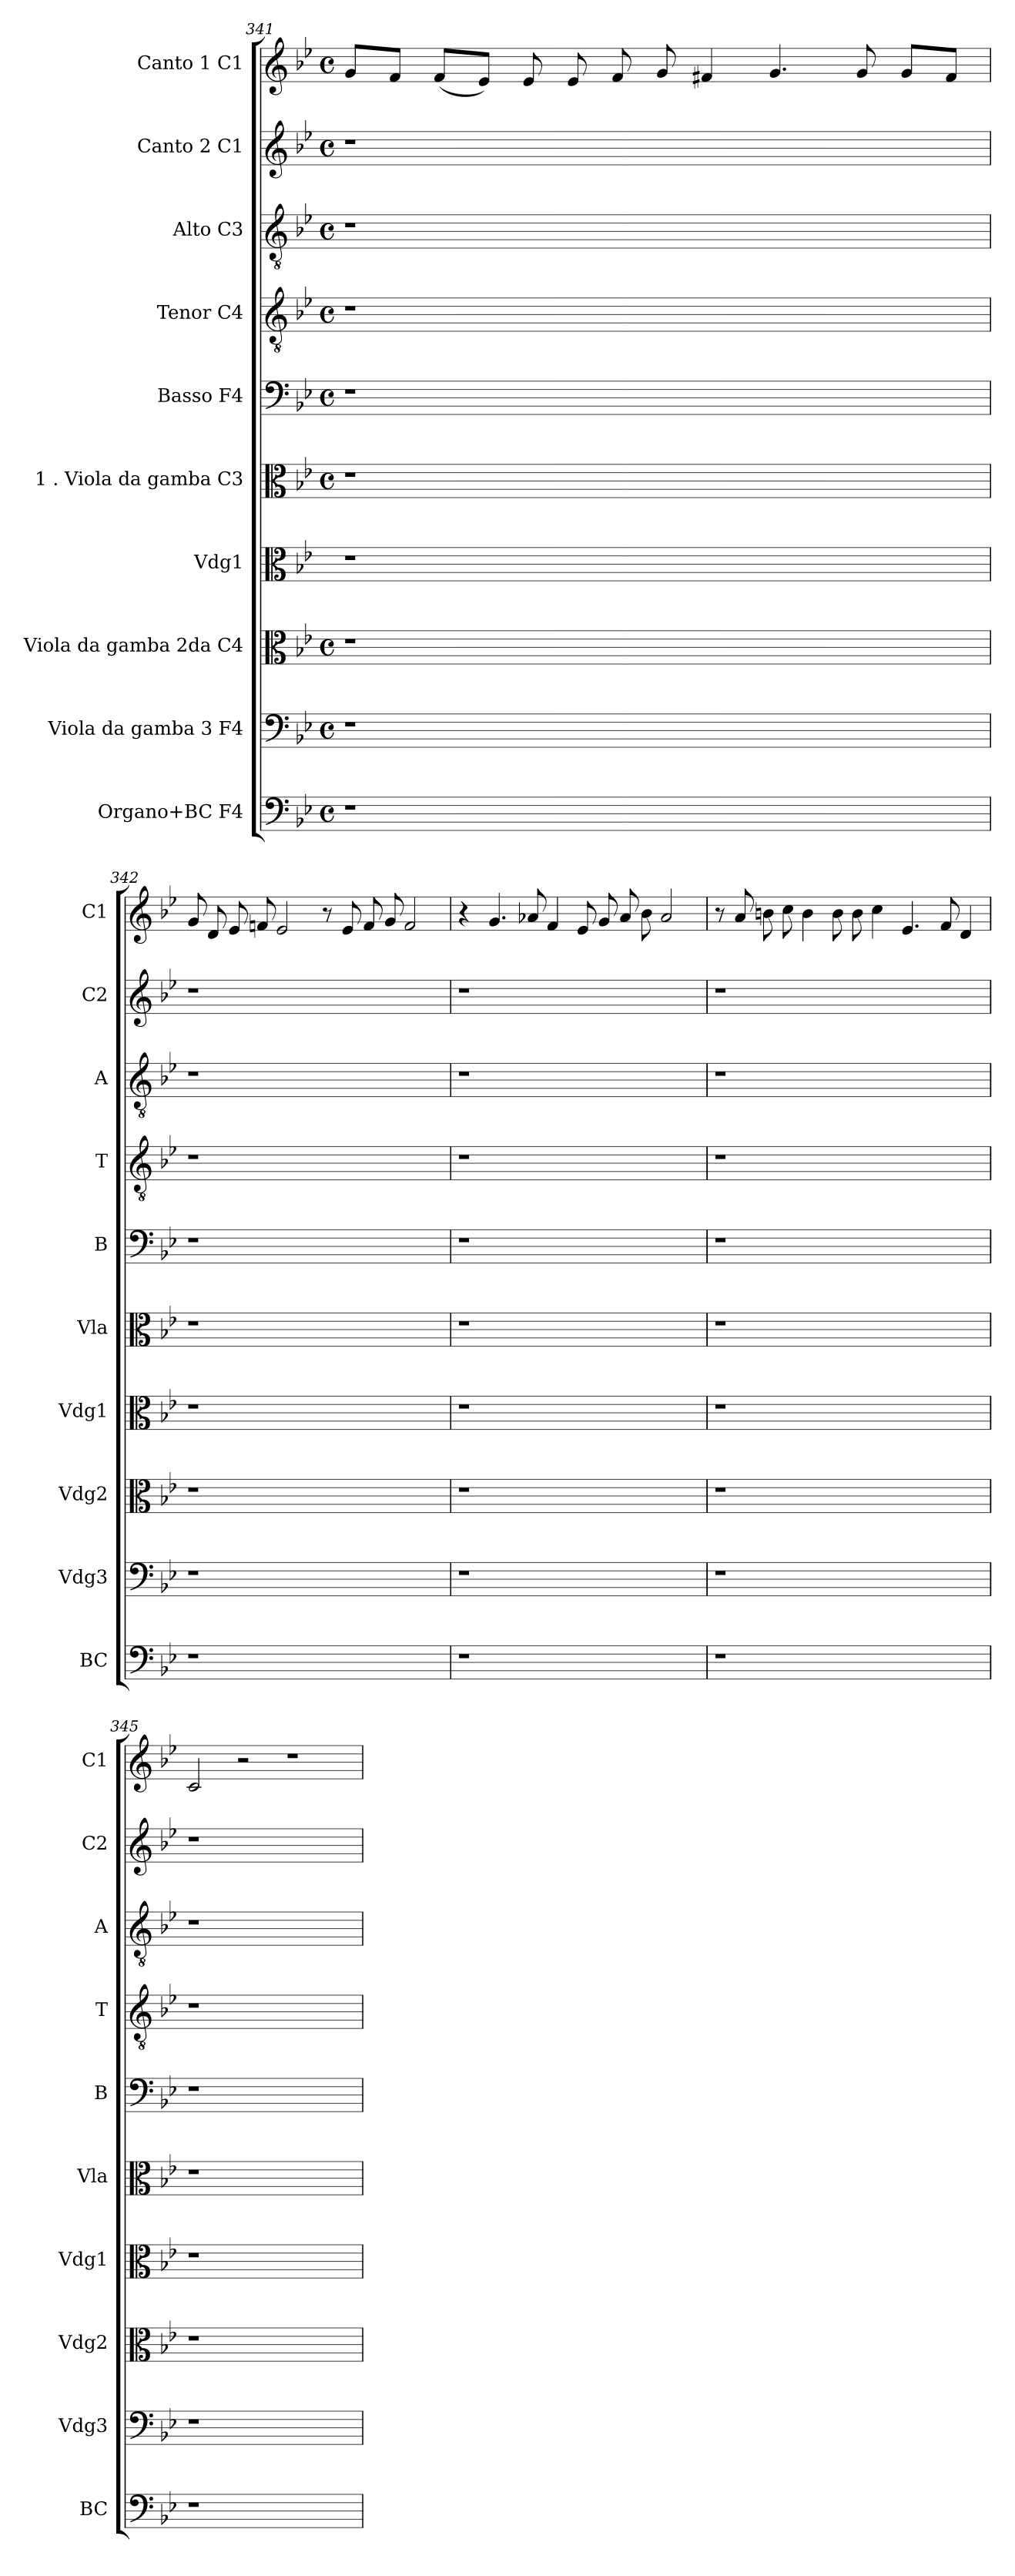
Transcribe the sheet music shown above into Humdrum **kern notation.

**kern	**kern	**kern	**kern	**kern	**kern	**kern	**kern	**kern	**kern
*part10	*part9	*part8	*part7	*part6	*part5	*part4	*part3	*part2	*part1
*staff10	*staff9	*staff8	*staff7	*staff6	*staff5	*staff4	*staff3	*staff2	*staff1
*I"Organo+BC F4	*I"Viola da gamba 3 F4	*I"Viola da gamba 2da C4	*I"Vdg1	*I"1 . Viola da gamba C3	*I"Basso F4	*I"Tenor C4	*I"Alto C3	*I"Canto 2 C1	*I"Canto 1 C1
*I'BC	*I'Vdg3	*I'Vdg2	*I'Vdg1	*I'Vla	*I'B	*I'T	*I'A	*I'C2	*I'C1
!!LO:LB:g=z
*clefF4	*clefF4	*clefC3	*clefC3	*clefC3	*clefF4	*clefGv2	*clefGv2	*clefG2	*clefG2
*k[b-e-]	*k[b-e-]	*k[b-e-]	*k[b-e-]	*k[b-e-]	*k[b-e-]	*k[b-e-]	*k[b-e-]	*k[b-e-]	*k[b-e-]
*B-:	*B-:	*B-:	*B-:	*B-:	*B-:	*B-:	*B-:	*B-:	*B-:
*M4/4	*M4/4	*M4/4	*	*M4/4	*M4/4	*M4/4	*M4/4	*M4/4	*M4/4
*met(c)	*met(c)	*met(c)	*	*met(c)	*met(c)	*met(c)	*met(c)	*met(c)	*met(c)
=341	=341	=341	=341	=341	=341	=341	=341	=341	=341
1r	1r	1r	1r	1r	1r	1r	1r	1r	8g/L
.	.	.	.	.	.	.	.	.	8f/J
.	.	.	.	.	.	.	.	.	(<8f/L
.	.	.	.	.	.	.	.	.	8e-/J)
.	.	.	.	.	.	.	.	.	8e-/
.	.	.	.	.	.	.	.	.	8e-/
.	.	.	.	.	.	.	.	.	8f/
.	.	.	.	.	.	.	.	.	8g/
1ryy	1ryy	1ryy	1ryy	1ryy	1ryy	1ryy	1ryy	1ryy	4f#X/
.	.	.	.	.	.	.	.	.	4.g/
.	.	.	.	.	.	.	.	.	8g/
.	.	.	.	.	.	.	.	.	8g/L
.	.	.	.	.	.	.	.	.	8f#/J
=342	=342	=342	=342	=342	=342	=342	=342	=342	=342
1r	1r	1r	1r	1r	1r	1r	1r	1r	8g/
.	.	.	.	.	.	.	.	.	8d/
.	.	.	.	.	.	.	.	.	8e-/
.	.	.	.	.	.	.	.	.	8fn/
.	.	.	.	.	.	.	.	.	2e-/
1ryy	1ryy	1ryy	1ryy	1ryy	1ryy	1ryy	1ryy	1ryy	8r
.	.	.	.	.	.	.	.	.	8e-/
.	.	.	.	.	.	.	.	.	8f/
.	.	.	.	.	.	.	.	.	8g/
.	.	.	.	.	.	.	.	.	2f/
!!LO:LB:g=z
=343	=343	=343	=343	=343	=343	=343	=343	=343	=343
1r	1r	1r	1r	1r	1r	1r	1r	1r	4r
.	.	.	.	.	.	.	.	.	4.g/
.	.	.	.	.	.	.	.	.	8a-X/
.	.	.	.	.	.	.	.	.	4f/
1ryy	1ryy	1ryy	1ryy	1ryy	1ryy	1ryy	1ryy	1ryy	8e-/
.	.	.	.	.	.	.	.	.	8g/
.	.	.	.	.	.	.	.	.	8a-/
.	.	.	.	.	.	.	.	.	8b-\
.	.	.	.	.	.	.	.	.	2a-/
=344	=344	=344	=344	=344	=344	=344	=344	=344	=344
1r	1r	1r	1r	1r	1r	1r	1r	1r	8r
.	.	.	.	.	.	.	.	.	8a/
.	.	.	.	.	.	.	.	.	8bn\
.	.	.	.	.	.	.	.	.	8cc\
.	.	.	.	.	.	.	.	.	4b\
.	.	.	.	.	.	.	.	.	8b\
.	.	.	.	.	.	.	.	.	8b\
1ryy	1ryy	1ryy	1ryy	1ryy	1ryy	1ryy	1ryy	1ryy	4cc\
.	.	.	.	.	.	.	.	.	4.e-/
.	.	.	.	.	.	.	.	.	8f/
.	.	.	.	.	.	.	.	.	4d/
=345	=345	=345	=345	=345	=345	=345	=345	=345	=345
1r	1r	1r	1r	1r	1r	1r	1r	1r	2c/
.	.	.	.	.	.	.	.	.	2r
1ryy	1ryy	1ryy	1ryy	1ryy	1ryy	1ryy	1ryy	1ryy	1r
=	=	=	=	=	=	=	=	=	=
*-	*-	*-	*-	*-	*-	*-	*-	*-	*-
